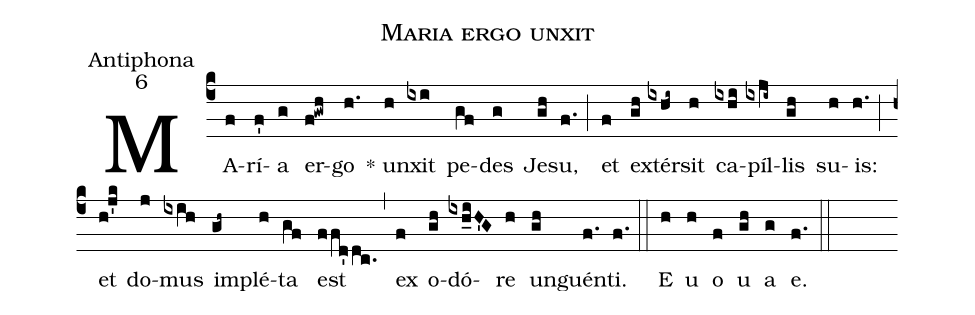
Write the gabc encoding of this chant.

name:Maria ergo unxit;
office-part:Antiphona;
mode:6;
%%
(c4) MA(f)rí(f')a(g) er(f!gwh)go(h.) * un(h)xit(ixi) pe(gf)des(g) Je(gh)su,(f.) (;) et(f) ex(gh)tér(ixhi~)sit(h) ca(ixhi)píl(ixji~)lis(gh) su(h)is:(h.) (;) et(h!j'k) do(j)mus(ixih) im(gh~)plé(h)ta(gf) est(ffd'dc.) (,) ex(f) o(gh)dó(ixh_iH'G)re(h) un(gh)guén(f.)ti.(f.) (::) E(h) u(h) o(f) u(gh) a(g) e.(f.) (::)
